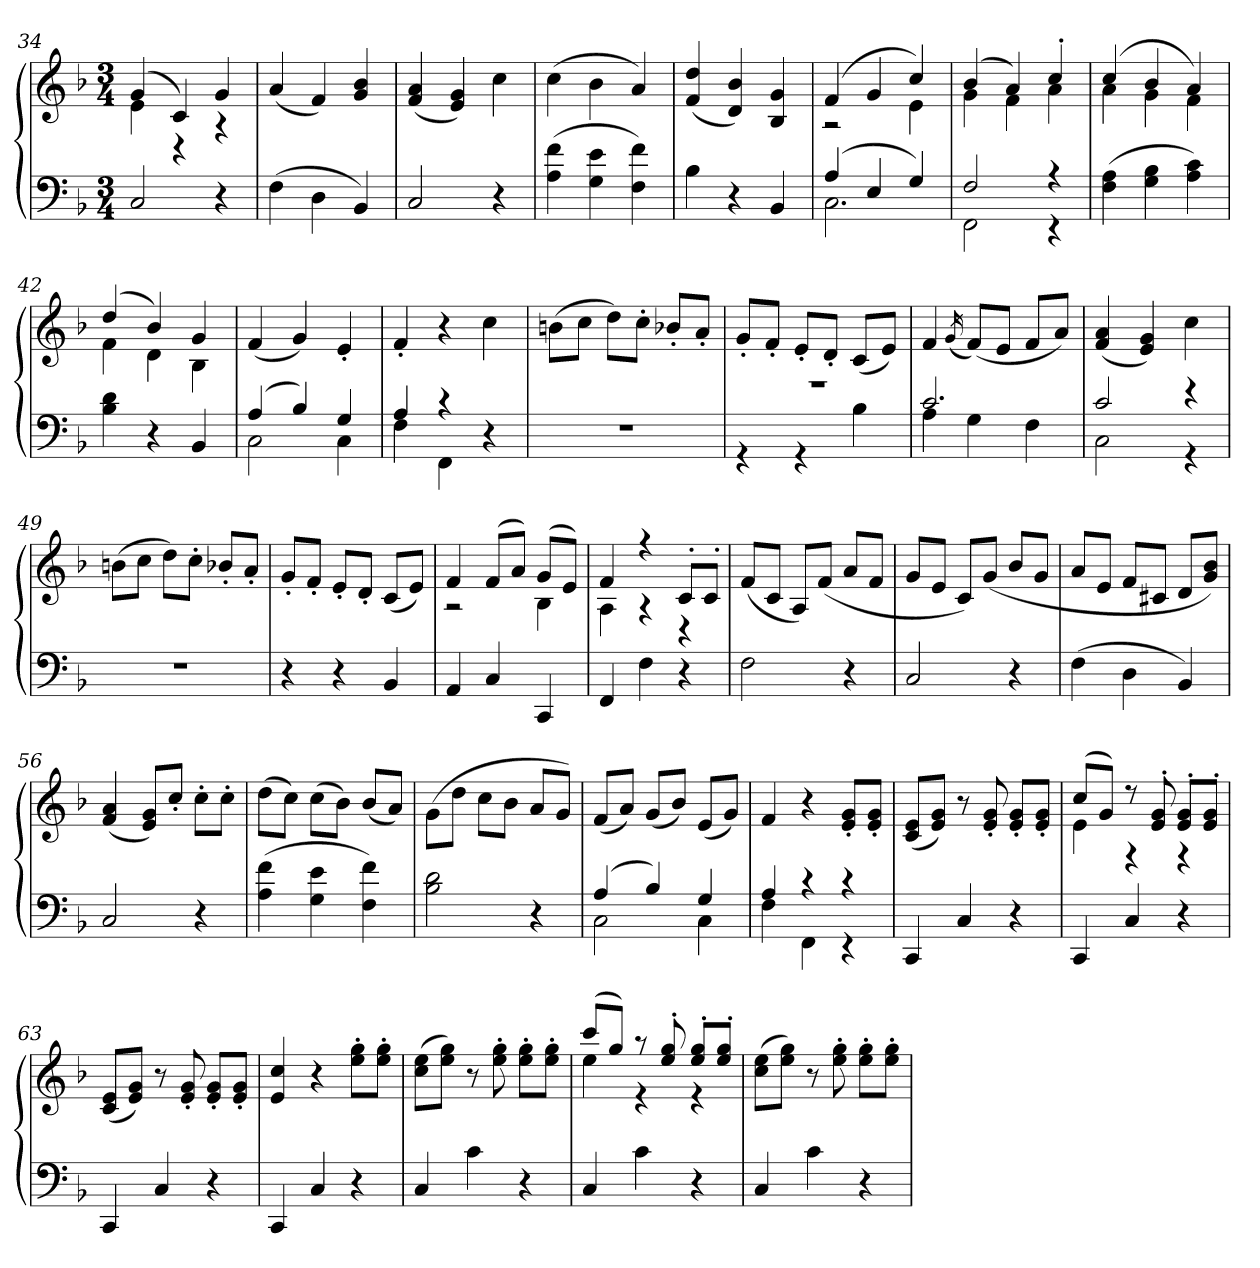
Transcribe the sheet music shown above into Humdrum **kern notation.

**kern	**kern
*part1	*part1
*staff2	*staff1
*clefF4	*clefG2
*k[b-]	*k[b-]
*M3/4	*M3/4
=34	=34
*	*^
2C	(4g	4e
.	4c)	4r
4r	4g	4r
*	*v	*v
=35	=35
(4F	(4a
4D	4f)
4BB-)	4g 4b-
=36	=36
2C	(4f 4a
.	4e 4g)
4r	4cc
=37	=37
(4A 4f	(4cc
4G 4e	4b-
4F 4f)	4a)
=38	=38
4B-	(4f 4dd
4r	4d 4b-)
4BB-	4B- 4g
=39	=39
*^	*^
(4A	2.C	(4f	2r
4E	.	4g	.
4G)	.	4cc)	4e
=40	=40	=40	=40
2F	2FF	(4b-	4g
.	.	4a)	4f
4r	4r	4cc'	4a
*v	*v	*	*
=41	=41	=41
(4F 4A	(4cc	4a
4G 4B-	4b-	4g
4A 4c)	4a)	4f
=42	=42	=42
4B- 4d	(4dd	4f
4r	4b-)	4d
4BB-	4g	4B-
*	*v	*v
=43	=43
*^	*
(4A	2C	(4f
4B-)	.	4g)
4G	4C	4e'
=44	=44	=44
4A	4F	4f'
4r	4FF	4r
4r	4ryy	4cc
*v	*v	*
=45	=45
2.r	(8bnL
.	8ccJ
.	8ddL)
.	8cc'J
.	8b-X'L
.	8a'J
=46	=46
*^	*
2.r	4r	8g'L
.	.	8f'J
.	4r	8e'L
.	.	8d'J
.	4B-	(8cL
.	.	8eJ)
=47	=47	=47
2.c	4A	4f
.	.	(16qg
.	4G	(8fL)
.	.	8eJ
.	4F	8fL
.	.	8aJ)
=48	=48	=48
2c	2C	(4f 4a
.	.	4e 4g)
4r	4r	4cc
*v	*v	*
=49	=49
2.r	(8bnL
.	8ccJ
.	8ddL)
.	8cc'J
.	8b-X'L
.	8a'J
=50	=50
4r	8g'L
.	8f'J
4r	8e'L
.	8d'J
4BB-	(8cL
.	8eJ)
=51	=51
*	*^
4AA	4f	2r
4C	(8fL	.
.	8aJ)	.
4CC	(8gL	4B-
.	8eJ)	.
=52	=52	=52
4FF	4f	4A
4F	4r	4r
4r	8c'L	4r
.	8c'J	.
*	*v	*v
=53	=53
2F	(8fL
.	8cJ
.	8AL)
.	(8fJ
4r	8aL
.	8fJ
=54	=54
2C	8gL
.	8eJ
.	8cL)
.	(8gJ
4r	8b-L
.	8gJ
=55	=55
(4F	8aL
.	8eJ
4D	8fL
.	8c#XJ
4BB-)	8dL
.	8g 8b-J)
=56	=56
2C	(4f 4a
.	8e 8gL)
.	8cc'J
4r	8cc'L
.	8cc'J
=57	=57
(4A 4f	(8ddL
.	8ccJ)
4G 4e	(8ccL
.	8b-J)
4F 4f)	(8b-L
.	8aJ)
=58	=58
2B- 2d	(8gL
.	8ddJ
.	8ccL
.	8b-J
4r	8aL
.	8gJ)
=59	=59
*^	*
(4A	2C	(8fL
.	.	8aJ)
4B-)	.	(8gL
.	.	8b-J)
4G	4C	(8eL
.	.	8gJ)
=60	=60	=60
4A	4F	4f
4r	4FF	4r
4r	4r	8e' 8g'L
.	.	8e' 8g'J
*v	*v	*
=61	=61
4CC	(8c 8eL
.	8e 8gJ)
4C	8r
.	8e' 8g'
4r	8e' 8g'L
.	8e' 8g'J
=62	=62
*	*^
4CC	(8ccL	4e
.	8gJ)	.
4C	8r	4r
.	8e' 8g'	.
4r	8e' 8g'L	4r
.	8e' 8g'J	.
*	*v	*v
=63	=63
4CC	(8c 8eL
.	8e 8gJ)
4C	8r
.	8e' 8g'
4r	8e' 8g'L
.	8e' 8g'J
=64	=64
4CC	4e 4cc
4C	4r
4r	8ee' 8gg'L
.	8ee' 8gg'J
=65	=65
4C	(8cc 8eeL
.	8ee 8ggJ)
4c	8r
.	8ee' 8gg'
4r	8ee' 8gg'L
.	8ee' 8gg'J
=66	=66
*	*^
4C	(8cccL	4ee
.	8ggJ)	.
4c	8r	4r
.	8ee' 8gg'	.
4r	8ee' 8gg'L	4r
.	8ee' 8gg'J	.
*	*v	*v
=67	=67
4C	(8cc 8eeL
.	8ee 8ggJ)
4c	8r
.	8ee' 8gg'
4r	8ee' 8gg'L
.	8ee' 8gg'J
=	=
*-	*-
